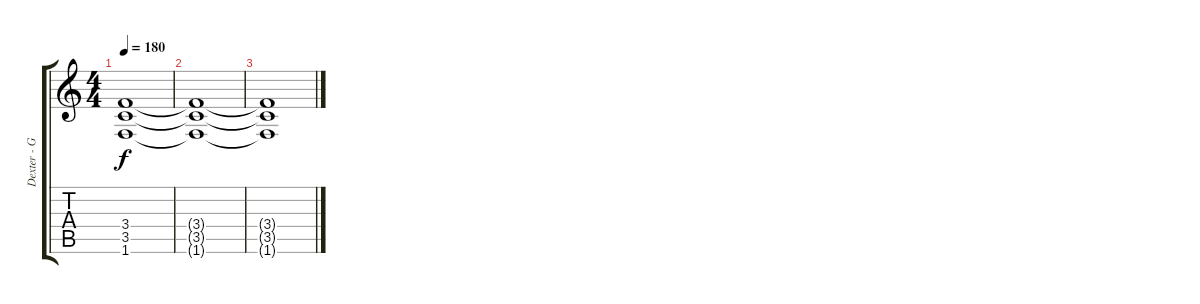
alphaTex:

\track ("Dexter - Guitar" "Dexter - G") {instrument distortionguitar}
\staff {score tabs}
\tuning (E4 B3 G3 D3 A2 E2) {hide}
\ts (4 4)
\tempo 180
\clef g2
\ks c
(3.4{t} 3.5{t} 1.6{t}).1{dy f} |
(3.4{t} 3.5{t} 1.6{t}).1 |
(3.4{t} 3.5{t} 1.6{t}).1
